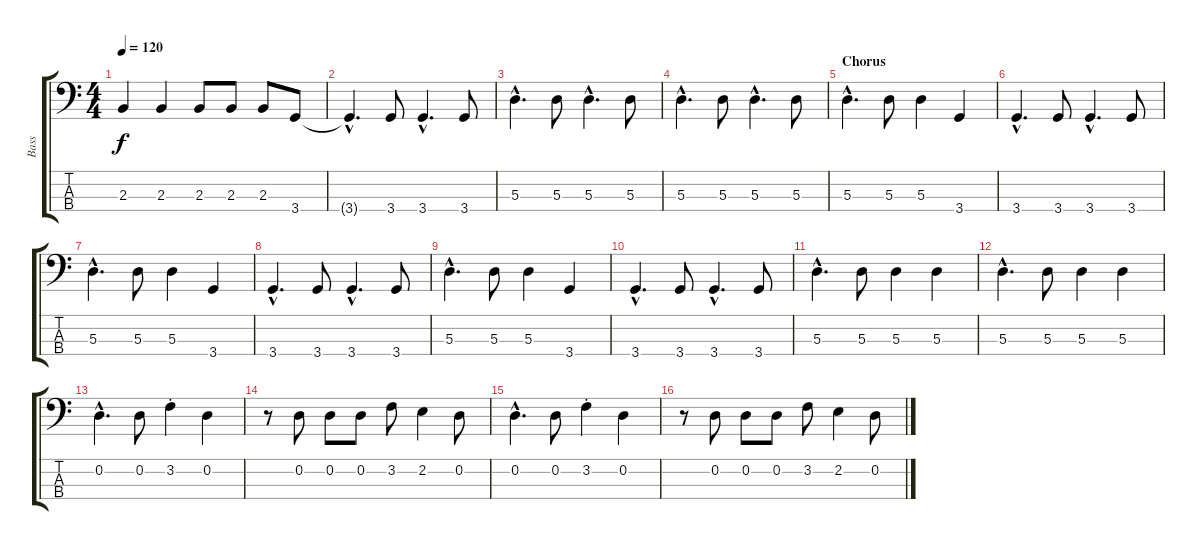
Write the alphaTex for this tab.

\track ("Bass" "Bass") {instrument electricbassfinger}
\staff {score tabs}
\tuning (G2 D2 A1 E1) {hide}
\ts (4 4)
\tempo 120
\clef f4
\ks c
2.3.4{dy f} 2.3.4 2.3.8 2.3.8 2.3.8 3.4.8 |
3.4{hac t}.4{d} 3.4.8 3.4{hac}.4{d} 3.4.8 |
5.3{hac}.4{d} 5.3.8 5.3{hac}.4{d} 5.3.8 |
5.3{hac}.4{d} 5.3.8 5.3{hac}.4{d} 5.3.8 |
\section ("" "Chorus")
5.3{hac}.4{d} 5.3.8 5.3.4 3.4.4 |
3.4{hac}.4{d} 3.4.8 3.4{hac}.4{d} 3.4.8 |
5.3{hac}.4{d} 5.3.8 5.3.4 3.4.4 |
3.4{hac}.4{d} 3.4.8 3.4{hac}.4{d} 3.4.8 |
5.3{hac}.4{d} 5.3.8 5.3.4 3.4.4 |
3.4{hac}.4{d} 3.4.8 3.4{hac}.4{d} 3.4.8 |
5.3{hac}.4{d} 5.3.8 5.3.4 5.3.4 |
5.3{hac}.4{d} 5.3.8 5.3.4 5.3.4 |
0.2{hac}.4{d} 0.2.8 3.2{st}.4 0.2.4 |
r.8 0.2.8 0.2.8 0.2.8 3.2.8 2.2.4 0.2.8 |
0.2{hac}.4{d} 0.2.8 3.2{st}.4 0.2.4 |
r.8 0.2.8 0.2.8 0.2.8 3.2.8 2.2.4 0.2.8
